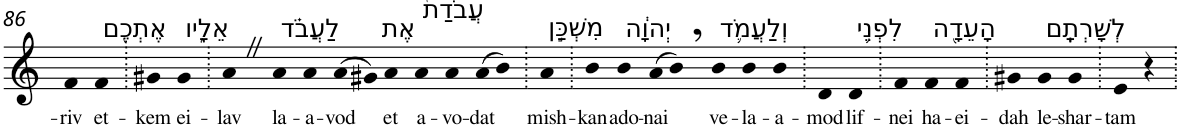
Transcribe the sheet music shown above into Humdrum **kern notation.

**kern	**text
*part1	*part1
*staff1	*staff1
*I"Piano	*
*I'Pno	*
!!LO:PB:g=z
*clefG2	*
*k[]	*
=86	=86
!	!LO:LY:b
4f	-riv
!LO:TX:a:t=אֶתְכֶ֖ם	!
!	!LO:LY:b
4f	et-
=87.	=87.
!	!LO:LY:b
4g#X	-kem
!LO:TX:a:t=אֵלָ֑יו	!
!	!LO:LY:b
4g#	ei-
=88.	=88.
!	!LO:LY:b
4aZ	-lav
!LO:TX:a:t=לַעֲבֹ֗ד	!
!	!LO:LY:b
4a	la-
!	!LO:LY:b
4a	-a-
!	!LO:LY:b
(>8a	-vod
8g#X)	.
!LO:TX:a:t=אֶת	!
!	!LO:LY:b
4a	et
!LO:TX:a:t=עֲבֹדַת֙	!
!	!LO:LY:b
4a	a-
!	!LO:LY:b
4a	-vo-
!	!LO:LY:b
(>8a	-dat
8b)	.
=89.	=89.
!LO:TX:a:t=מִשְׁכַּ֣ן	!
!	!LO:LY:b
4a	mish-
=90.	=90.
!	!LO:LY:b
4b	-kan
!LO:TX:a:t=יְהוָ֔ה	!
!	!LO:LY:b
4b	ado-
!	!LO:LY:b
(>8a	-nai
8b,)	.
!LO:TX:a:t=וְלַעֲמֹ֛ד	!
!	!LO:LY:b
4b	ve-
!	!LO:LY:b
4b	-la-
!	!LO:LY:b
4b	-a-
=91.	=91.
!	!LO:LY:b
4d	-mod
!LO:TX:a:t=לִפְנֵ֥י	!
!	!LO:LY:b
4d	lif-
=92.	=92.
!	!LO:LY:b
4f	-nei
!LO:TX:a:t=הָעֵדָ֖ה	!
!	!LO:LY:b
4f	ha-
!	!LO:LY:b
4f	-ei-
=93.	=93.
!	!LO:LY:b
4g#X	-dah
!LO:TX:a:t=לְשָׁרְתָֽם	!
!	!LO:LY:b
4g#	le-
!	!LO:LY:b
4g#	-shar-
=94.	=94.
!	!LO:LY:b
4e	-tam
4r	.
=.	=.
*-	*-
